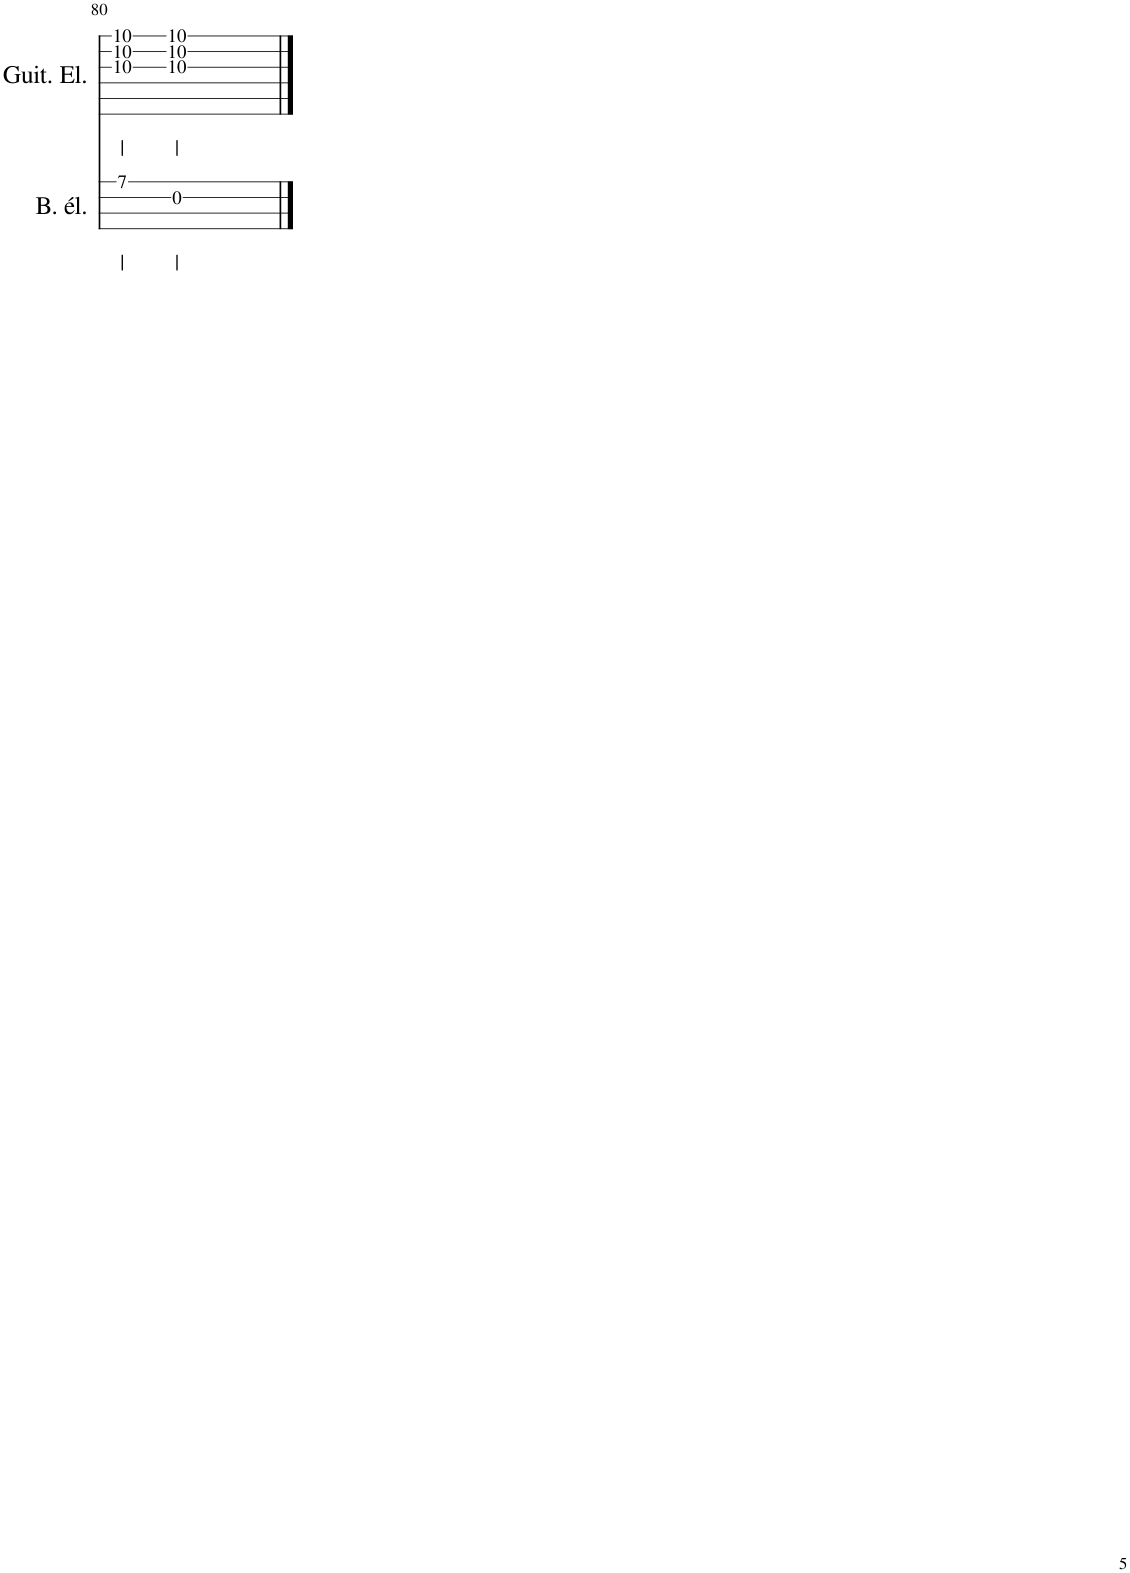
**kern	**kern
*part2	*part1
*staff2	*staff1
*I"Basse électrique	*I"Guitare électrique
*I'B. él.	*I'Guit. El.
!!LO:PB:g=z
*	*
*k[b-]	*k[b-]
*M3/2	*M3/2
=80	=80
2D\	2f\ 2a\ 2dd\
2DD\	2f\ 2a\ 2dd\
2r	2r
==	==
*-	*-
